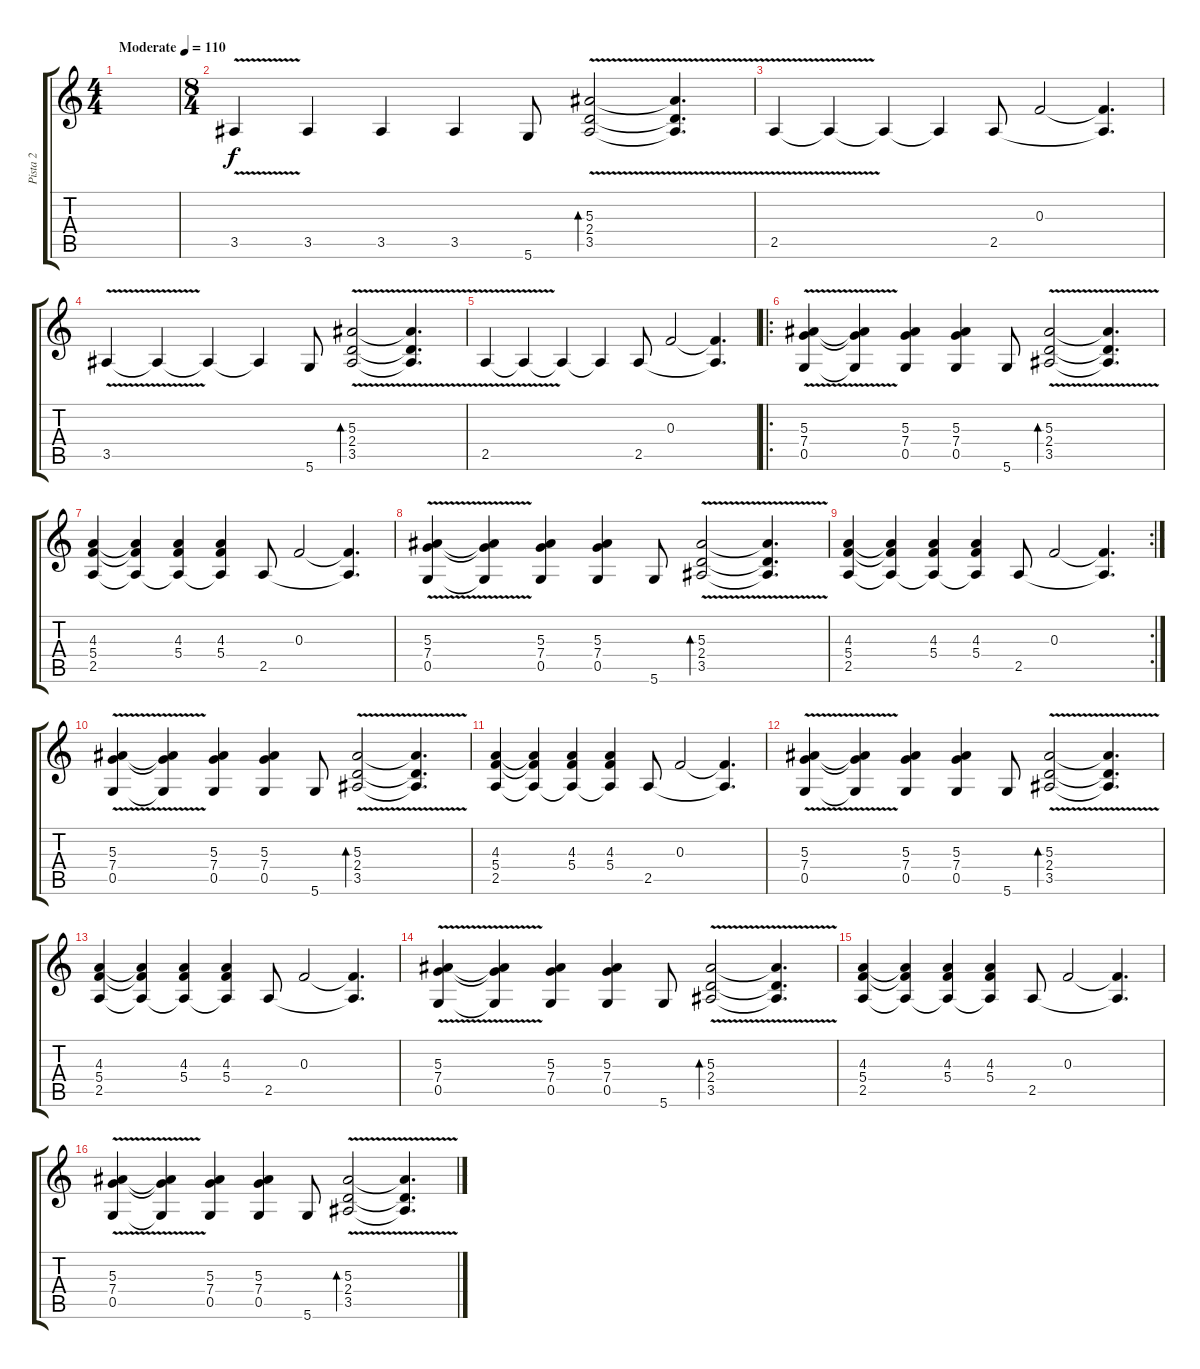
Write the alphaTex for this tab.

\track ("Pista 2" "Pista 2") {instrument acousticguitarsteel}
\staff {score tabs}
\tuning (D4 A3 F3 C3 G2 D2) {hide}
\ts (4 4)
\tempo (110 "Moderate")
\clef g2
\ks c
|
\ts (8 4)
3.5{v}.4 3.5.4{volume 8} 3.5.4{volume 8} 3.5.4 5.6.8 (5.3 2.4 3.5{v}).2{bd 240} (5.3{t} 2.4{t} 3.5{t}).4{d} |
2.5{v}.4 2.5{t}.4 2.5{t}.4 2.5{t}.4 2.5.8 0.3.2 (0.3{t} 2.5{t}).4{d} |
3.5{v}.4 3.5{t}.4{volume 8} 3.5{t}.4{volume 8} 3.5{t}.4 5.6.8 (5.3 2.4 3.5{v}).2{bd 240} (5.3{t} 2.4{t} 3.5{t}).4{d} |
2.5{v}.4 2.5{t}.4 2.5{t}.4 2.5{t}.4 2.5.8 0.3.2 (0.3{t} 2.5{t}).4{d} |
\ro
(5.3 7.4 0.5{v}).4 (5.3{t} 7.4{t} 0.5{t}).4{volume 8} (5.3 7.4 0.5).4{volume 8} (5.3 7.4 0.5).4 5.6.8 (5.3 2.4 3.5{v}).2{bd 240} (5.3{t} 2.4{t} 3.5{t}).4{d} |
(4.3 5.4 2.5).4 (4.3{t} 5.4{t} 2.5{t}).4 (4.3 5.4 2.5{t}).4 (4.3 5.4 2.5{t}).4 2.5.8 0.3.2 (0.3{t} 2.5{t}).4{d} |
(5.3 7.4 0.5{v}).4 (5.3{t} 7.4{t} 0.5{t}).4{volume 8} (5.3 7.4 0.5).4{volume 8} (5.3 7.4 0.5).4 5.6.8 (5.3 2.4 3.5{v}).2{bd 240} (5.3{t} 2.4{t} 3.5{t}).4{d} |
\rc 2
(4.3 5.4 2.5).4 (4.3{t} 5.4{t} 2.5{t}).4 (4.3 5.4 2.5{t}).4 (4.3 5.4 2.5{t}).4 2.5.8 0.3.2 (0.3{t} 2.5{t}).4{d} |
(5.3 7.4 0.5{v}).4 (5.3{t} 7.4{t} 0.5{t}).4{volume 8} (5.3 7.4 0.5).4{volume 8} (5.3 7.4 0.5).4 5.6.8 (5.3 2.4 3.5{v}).2{bd 240} (5.3{t} 2.4{t} 3.5{t}).4{d} |
(4.3 5.4 2.5).4 (4.3{t} 5.4{t} 2.5{t}).4 (4.3 5.4 2.5{t}).4 (4.3 5.4 2.5{t}).4 2.5.8 0.3.2 (0.3{t} 2.5{t}).4{d} |
(5.3 7.4 0.5{v}).4 (5.3{t} 7.4{t} 0.5{t}).4{volume 8} (5.3 7.4 0.5).4{volume 8} (5.3 7.4 0.5).4 5.6.8 (5.3 2.4 3.5{v}).2{bd 240} (5.3{t} 2.4{t} 3.5{t}).4{d} |
(4.3 5.4 2.5).4 (4.3{t} 5.4{t} 2.5{t}).4 (4.3 5.4 2.5{t}).4 (4.3 5.4 2.5{t}).4 2.5.8 0.3.2 (0.3{t} 2.5{t}).4{d} |
(5.3 7.4 0.5{v}).4 (5.3{t} 7.4{t} 0.5{t}).4{volume 8} (5.3 7.4 0.5).4{volume 8} (5.3 7.4 0.5).4 5.6.8 (5.3 2.4 3.5{v}).2{bd 240} (5.3{t} 2.4{t} 3.5{t}).4{d} |
(4.3 5.4 2.5).4 (4.3{t} 5.4{t} 2.5{t}).4 (4.3 5.4 2.5{t}).4 (4.3 5.4 2.5{t}).4 2.5.8 0.3.2 (0.3{t} 2.5{t}).4{d} |
(5.3 7.4 0.5{v}).4 (5.3{t} 7.4{t} 0.5{t}).4{volume 8} (5.3 7.4 0.5).4{volume 8} (5.3 7.4 0.5).4 5.6.8 (5.3 2.4 3.5{v}).2{bd 240} (5.3{t} 2.4{t} 3.5{t}).4{d}
